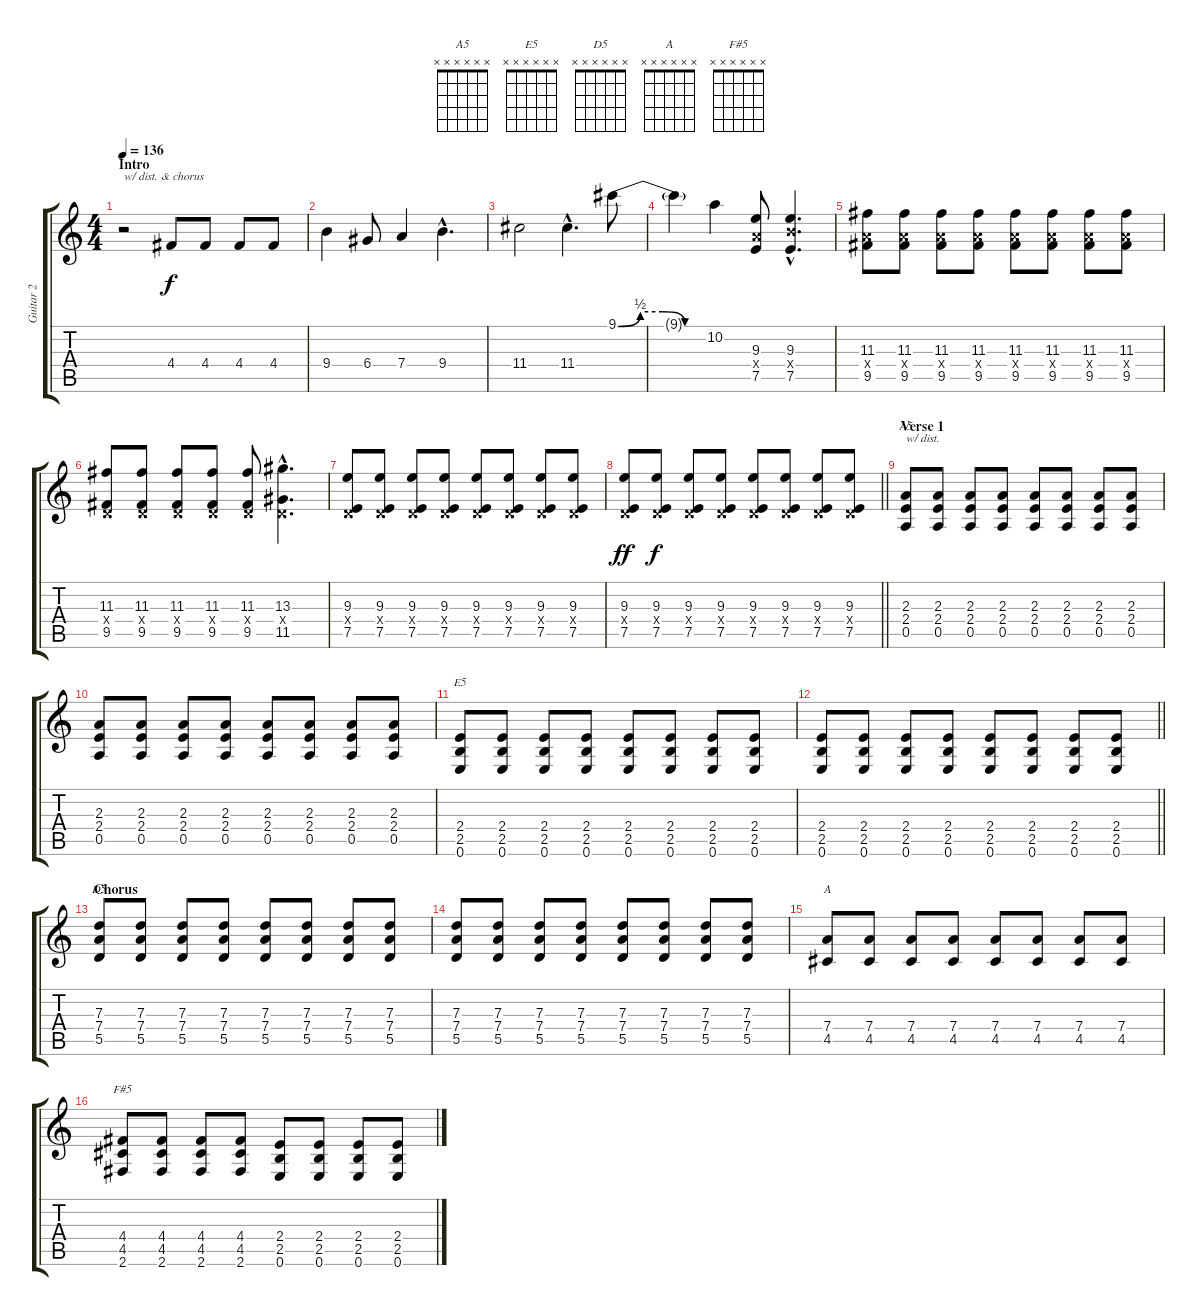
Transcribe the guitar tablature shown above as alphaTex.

\track ("Guitar 2" "Guitar 2") {instrument overdrivenguitar}
\staff {score tabs}
\tuning (E4 B3 G3 D3 A2 E2) {hide}
\chord ("A5" x x x x x x)
\chord ("E5" x x x x x x)
\chord ("D5" x x x x x x)
\chord ("A" x x x x x x)
\chord ("F#5" x x x x x x)
\ts (4 4)
\section ("" "Intro")
\tempo 136
\clef g2
\ks c
r.2{txt "w/ dist. & chorus" dy f instrument overdrivenguitar} 4.4.8 4.4.8 4.4.8 4.4.8 |
9.4.4 6.4.8 7.4.4 9.4{hac}.4{d} |
11.4.2 11.4{hac}.4{d} 9.1{be (custom 0 0 15 2 30 2 45 0 60 0)}.8 |
9.1{t}.4 10.2.4 (9.3 7.4{x} 7.5).8 (9.3{hac} 9.4{hac x} 7.5{hac}).4{d} |
(11.3 7.4{x} 9.5).8 (11.3 7.4{x} 9.5).8 (11.3 7.4{x} 9.5).8 (11.3 7.4{x} 9.5).8 (11.3 7.4{x} 9.5).8 (11.3 7.4{x} 9.5).8 (11.3 7.4{x} 9.5).8 (11.3 7.4{x} 9.5).8 |
(11.3 0.4{x} 9.5).8 (11.3 0.4{x} 9.5).8 (11.3 0.4{x} 9.5).8 (11.3 0.4{x} 9.5).8 (11.3 0.4{x} 9.5).8 (13.3{hac} 0.4{hac x} 11.5{hac}).4{d} |
(9.3 0.4{x} 7.5).8 (9.3 0.4{x} 7.5).8 (9.3 0.4{x} 7.5).8 (9.3 0.4{x} 7.5).8 (9.3 0.4{x} 7.5).8 (9.3 0.4{x} 7.5).8 (9.3 0.4{x} 7.5).8 (9.3 0.4{x} 7.5).8 |
\barLineRight lightlight
(9.3 0.4{x} 7.5).8{dy ff} (9.3 0.4{x} 7.5).8{dy f} (9.3 0.4{x} 7.5).8 (9.3 0.4{x} 7.5).8 (9.3 0.4{x} 7.5).8 (9.3 0.4{x} 7.5).8 (9.3 0.4{x} 7.5).8 (9.3 0.4{x} 7.5).8 |
\section ("" "Verse 1")
(2.3 2.4 0.5).8{ch "A5" txt "w/ dist."} (2.3 2.4 0.5).8 (2.3 2.4 0.5).8 (2.3 2.4 0.5).8 (2.3 2.4 0.5).8 (2.3 2.4 0.5).8 (2.3 2.4 0.5).8 (2.3 2.4 0.5).8 |
(2.3 2.4 0.5).8 (2.3 2.4 0.5).8 (2.3 2.4 0.5).8 (2.3 2.4 0.5).8 (2.3 2.4 0.5).8 (2.3 2.4 0.5).8 (2.3 2.4 0.5).8 (2.3 2.4 0.5).8 |
(2.4 2.5 0.6).8{ch "E5"} (2.4 2.5 0.6).8 (2.4 2.5 0.6).8 (2.4 2.5 0.6).8 (2.4 2.5 0.6).8 (2.4 2.5 0.6).8 (2.4 2.5 0.6).8 (2.4 2.5 0.6).8 |
\barLineRight lightlight
(2.4 2.5 0.6).8 (2.4 2.5 0.6).8 (2.4 2.5 0.6).8 (2.4 2.5 0.6).8 (2.4 2.5 0.6).8 (2.4 2.5 0.6).8 (2.4 2.5 0.6).8 (2.4 2.5 0.6).8 |
\section ("" "Chorus")
(7.3 7.4 5.5).8{ch "D5"} (7.3 7.4 5.5).8 (7.3 7.4 5.5).8 (7.3 7.4 5.5).8 (7.3 7.4 5.5).8 (7.3 7.4 5.5).8 (7.3 7.4 5.5).8 (7.3 7.4 5.5).8 |
(7.3 7.4 5.5).8 (7.3 7.4 5.5).8 (7.3 7.4 5.5).8 (7.3 7.4 5.5).8 (7.3 7.4 5.5).8 (7.3 7.4 5.5).8 (7.3 7.4 5.5).8 (7.3 7.4 5.5).8 |
(7.4 4.5).8{ch "A"} (7.4 4.5).8 (7.4 4.5).8 (7.4 4.5).8 (7.4 4.5).8 (7.4 4.5).8 (7.4 4.5).8 (7.4 4.5).8 |
(4.4 4.5 2.6).8{ch "F#5"} (4.4 4.5 2.6).8 (4.4 4.5 2.6).8 (4.4 4.5 2.6).8 (2.4 2.5 0.6).8 (2.4 2.5 0.6).8 (2.4 2.5 0.6).8 (2.4 2.5 0.6).8
